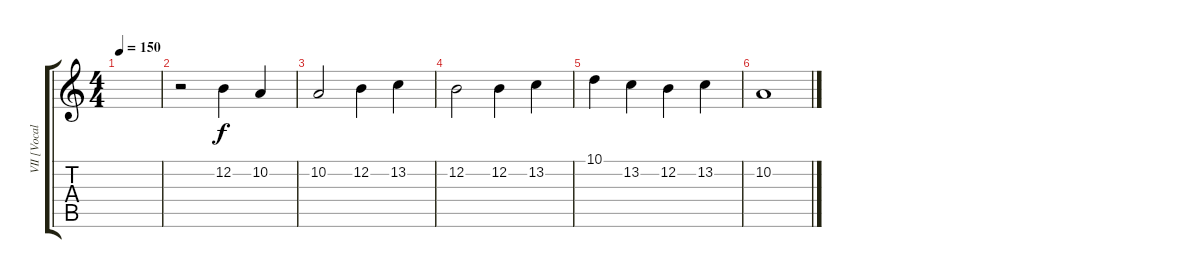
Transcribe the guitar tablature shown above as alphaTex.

\track ("VII [Vocals]" "VII [Vocal") {instrument sopranosax}
\staff {score tabs}
\tuning (E4 B3 G3 D3 A2 E2) {hide}
\ts (4 4)
\tempo 150
\clef g2
\ks c
|
r.2 12.2.4 10.2.4 |
10.2.2 12.2.4 13.2.4 |
12.2.2 12.2.4 13.2.4 |
10.1.4 13.2.4 12.2.4 13.2.4 |
10.2.1
